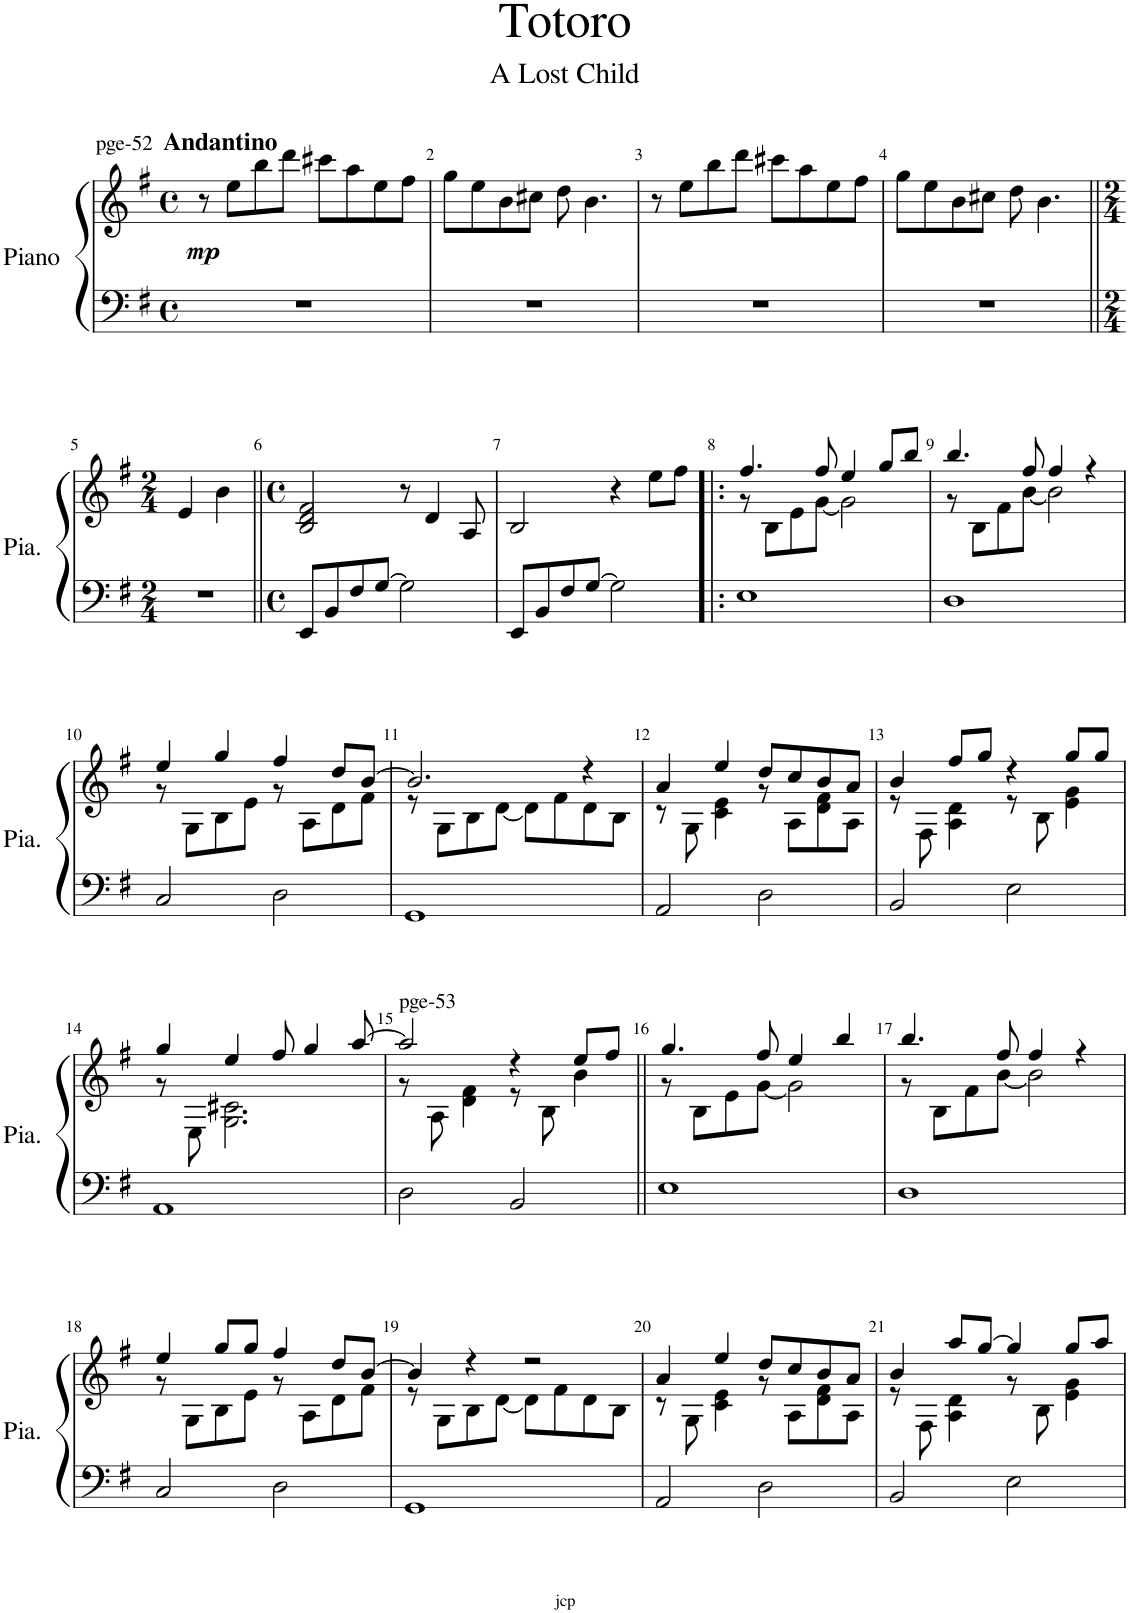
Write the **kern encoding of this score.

**kern	**kern	**dynam
*part1	*part1	*part1
*staff2	*staff1	*staff1/2
*I"Piano	*	*
*I'Pia.	*	*
*clefF4	*clefG2	*
*k[f#]	*k[f#]	*
*M4/4	*M4/4	*
*met(c)	*met(c)	*
=1	=1	=1
!	!LO:TX:a:B:t=Andantino	!
!	!LO:TX:a:t=pge-52	!
!	!	!LO:DY:b
1r	8r	mp
.	8ee\L	.
.	8bb\	.
.	8ddd\J	.
.	8ccc#X\L	.
.	8aa\	.
.	8ee\	.
.	8ff#\J	.
=2	=2	=2
1r	8gg\L	.
.	8ee\	.
.	8b\	.
.	8cc#X\J	.
.	8dd\	.
.	4.b\	.
=3	=3	=3
1r	8r	.
.	8ee\L	.
.	8bb\	.
.	8ddd\J	.
.	8ccc#X\L	.
.	8aa\	.
.	8ee\	.
.	8ff#\J	.
=4	=4	=4
1r	8gg\L	.
.	8ee\	.
.	8b\	.
.	8cc#X\J	.
.	8dd\	.
.	4.b\	.
!!LO:LB:g=z
=5||	=5||	=5||
*M2/4	*M2/4	*
2r	4e/	.
.	4b\	.
=6||	=6||	=6||
*M4/4	*M4/4	*
*met(c)	*met(c)	*
8EE/L	2B/ 2d/ 2f#/	.
8BB/	.	.
8F#/	.	.
[8G/J	.	.
2G\]	8r	.
.	4d/	.
.	8A/	.
=7	=7	=7
8EE/L	2B/	.
8BB/	.	.
8F#/	.	.
[8G/J	.	.
2G\]	4r	.
.	8ee\L	.
.	8ff#\J	.
=8!|:	=8!|:	=8!|:
*	*^	*
1E	4.ff#/	8r	.
.	.	8B\L	.
.	.	8e\	.
.	8ff#/	[8g\J	.
.	4ee/	2g\]	.
.	8gg/L	.	.
.	8bb/J	.	.
=9	=9	=9	=9
1D	4.bb/	8r	.
.	.	8B\L	.
.	.	8f#\	.
.	8ff#/	[8b\J	.
.	4ff#/	2b\]	.
.	4r	.	.
!!LO:LB:g=z	!!
=10	=10	=10	=10
2C/	4ee/	8r	.
.	.	8G\L	.
.	4gg/	8B\	.
.	.	8e\J	.
2D\	4ff#/	8r	.
.	.	8A\L	.
.	8dd/L	8d\	.
.	[8b/J	8f#\J	.
=11	=11	=11	=11
1GG	2.b/]	8r	.
.	.	8G\L	.
.	.	8B\	.
.	.	[8d\J	.
.	.	8d\L]	.
.	.	8f#\	.
.	4r	8d\	.
.	.	8B\J	.
=12	=12	=12	=12
2AA/	4a/	8r	.
.	.	8G\	.
.	4ee/	4c\ 4e\	.
2D\	8dd/L	8r	.
.	8cc/	8A\L	.
.	8b/	8d\ 8f#\	.
.	8a/J	8A\J	.
=13	=13	=13	=13
2BB/	4b/	8r	.
.	.	8F#\	.
.	8ff#/L	4A\ 4d\	.
.	8gg/J	.	.
2E\	4r	8r	.
.	.	8B\	.
.	8gg/L	4e\ 4g\	.
.	8gg/J	.	.
!!LO:LB:g=z	!!
=14	=14	=14	=14
1AA	4gg/	8r	.
.	.	8E\	.
.	4ee/	2.G\ 2.c#X\	.
.	8ff#/	.	.
.	4gg/	.	.
.	[8aa/	.	.
=15	=15	=15	=15
!	!LO:TX:a:t=pge-53	!	!
2D\	2aa/]	8r	.
.	.	8A\	.
.	.	4d\ 4f#\	.
2BB/	4r	8r	.
.	.	8B\	.
.	8ee/L	4b\	.
.	8ff#/J	.	.
=16||	=16||	=16||	=16||
1E	4.gg/	8r	.
.	.	8B\L	.
.	.	8e\	.
.	8ff#/	[8g\J	.
.	4ee/	2g\]	.
.	4bb/	.	.
=17	=17	=17	=17
1D	4.bb/	8r	.
.	.	8B\L	.
.	.	8f#\	.
.	8ff#/	[8b\J	.
.	4ff#/	2b\]	.
.	4r	.	.
!!LO:LB:g=z	!!
=18	=18	=18	=18
2C/	4ee/	8r	.
.	.	8G\L	.
.	8gg/L	8B\	.
.	8gg/J	8e\J	.
2D\	4ff#/	8r	.
.	.	8A\L	.
.	8dd/L	8d\	.
.	[8b/J	8f#\J	.
=19	=19	=19	=19
1GG	4b/]	8r	.
.	.	8G\L	.
.	4r	8B\	.
.	.	[8d\J	.
.	2r	8d\L]	.
.	.	8f#\	.
.	.	8d\	.
.	.	8B\J	.
=20	=20	=20	=20
2AA/	4a/	8r	.
.	.	8G\	.
.	4ee/	4c\ 4e\	.
2D\	8dd/L	8r	.
.	8cc/	8A\L	.
.	8b/	8d\ 8f#\	.
.	8a/J	8A\J	.
=21	=21	=21	=21
2BB/	4b/	8r	.
.	.	8F#\	.
.	8aa/L	4A\ 4d\	.
.	[8gg/J	.	.
2E\	4gg/]	8r	.
.	.	8B\	.
.	8gg/L	4e\ 4g\	.
.	8aa/J	.	.
*	*v	*v	*
=	=	=
*-	*-	*-
